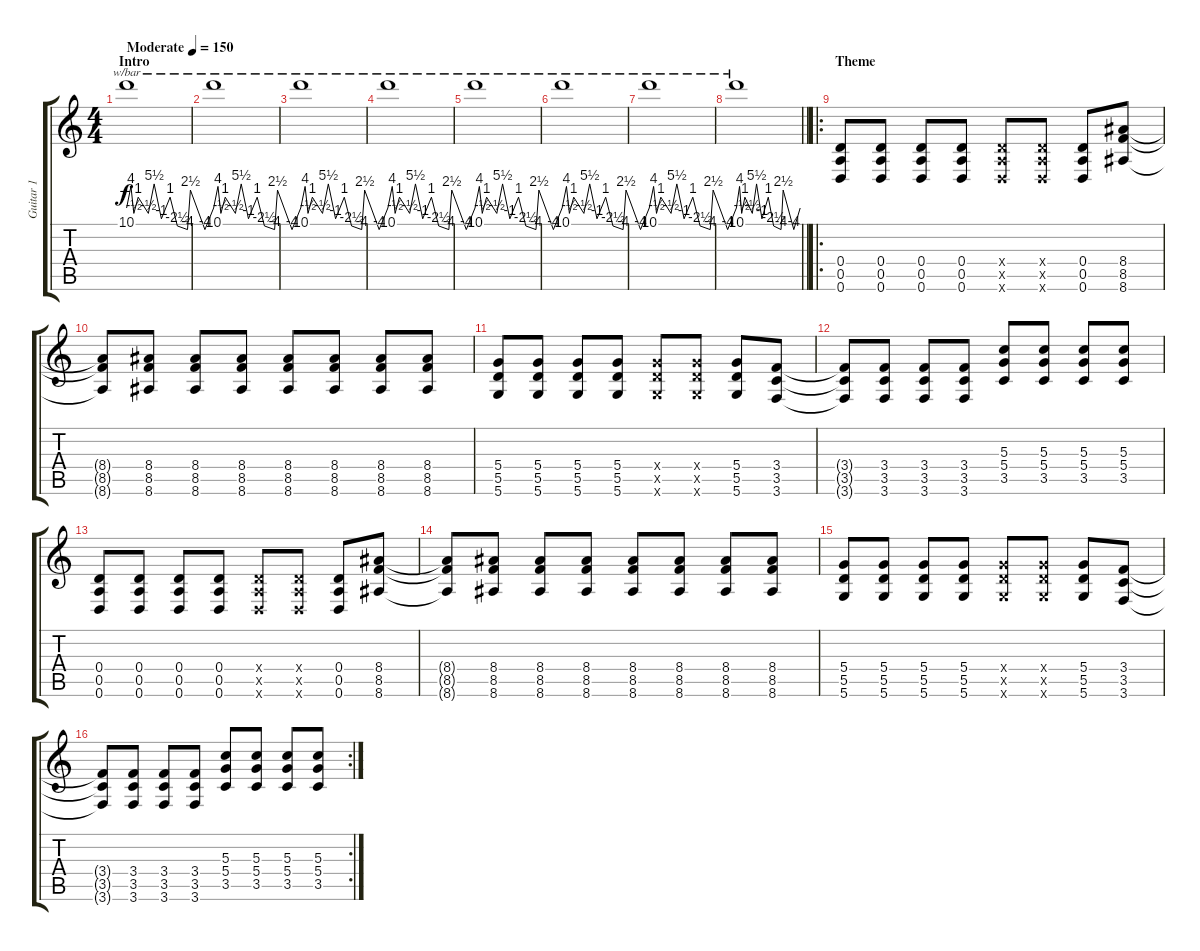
\track ("Guitar 1" "Guitar 1") {instrument distortionguitar}
\staff {score tabs}
\tuning (E4 B3 G3 D3 A2 D2) {hide}
\ts (4 4)
\section ("" "Intro")
\tempo (150 "Moderate")
\clef g2
\ks c
10.1.1{tbe (custom default 0 0 3 16 5 -2 8 4 15 -2 19 22 24 -4 30 4 35 -10 42 -16 44 10 54 -16 60 0) dy f instrument distortionguitar} |
10.1.1{tbe (custom default 0 0 3 16 5 -2 8 4 15 -2 19 22 24 -4 30 4 35 -10 42 -16 44 10 54 -16 60 0)} |
10.1.1{tbe (custom default 0 0 3 16 5 -2 8 4 15 -2 19 22 24 -4 30 4 35 -10 42 -16 44 10 54 -16 60 0)} |
10.1.1{tbe (custom default 0 0 3 16 5 -2 8 4 15 -2 19 22 24 -4 30 4 35 -10 42 -16 44 10 54 -16 60 0)} |
10.1.1{tbe (custom default 0 0 3 16 5 -2 8 4 15 -2 19 22 24 -4 30 4 35 -10 42 -16 44 10 54 -16 60 0)} |
10.1.1{tbe (custom default 0 0 3 16 5 -2 8 4 15 -2 19 22 24 -4 30 4 35 -10 42 -16 44 10 54 -16 60 0)} |
10.1.1{tbe (custom default 0 0 3 16 5 -2 8 4 15 -2 19 22 24 -4 30 4 35 -10 42 -16 44 10 54 -16 60 0)} |
\barLineRight lightlight
10.1.1{tbe (custom default 0 0 3 16 5 -2 8 4 15 -2 19 22 24 -4 30 4 35 -10 42 -16 44 10 54 -16 60 0)} |
\ro
\section ("" "Theme")
(0.4 0.5 0.6).8 (0.4 0.5 0.6).8 (0.4 0.5 0.6).8 (0.4 0.5 0.6).8 (0.4{x} 0.5{x} 0.6{x}).8 (0.4{x} 0.5{x} 0.6{x}).8 (0.4 0.5 0.6).8 (8.4 8.5 8.6).8 |
(8.4{t} 8.5{t} 8.6{t}).8 (8.4 8.5 8.6).8 (8.4 8.5 8.6).8 (8.4 8.5 8.6).8 (8.4 8.5 8.6).8 (8.4 8.5 8.6).8 (8.4 8.5 8.6).8 (8.4 8.5 8.6).8 |
(5.4 5.5 5.6).8 (5.4 5.5 5.6).8 (5.4 5.5 5.6).8 (5.4 5.5 5.6).8 (5.4{x} 5.5{x} 5.6{x}).8 (5.4{x} 5.5{x} 5.6{x}).8 (5.4 5.5 5.6).8 (3.4 3.5 3.6).8 |
(3.4{t} 3.5{t} 3.6{t}).8 (3.4 3.5 3.6).8 (3.4 3.5 3.6).8 (3.4 3.5 3.6).8 (5.3 5.4 3.5).8 (5.3 5.4 3.5).8 (5.3 5.4 3.5).8 (5.3 5.4 3.5).8 |
(0.4 0.5 0.6).8 (0.4 0.5 0.6).8 (0.4 0.5 0.6).8 (0.4 0.5 0.6).8 (0.4{x} 0.5{x} 0.6{x}).8 (0.4{x} 0.5{x} 0.6{x}).8 (0.4 0.5 0.6).8 (8.4 8.5 8.6).8 |
(8.4{t} 8.5{t} 8.6{t}).8 (8.4 8.5 8.6).8 (8.4 8.5 8.6).8 (8.4 8.5 8.6).8 (8.4 8.5 8.6).8 (8.4 8.5 8.6).8 (8.4 8.5 8.6).8 (8.4 8.5 8.6).8 |
(5.4 5.5 5.6).8 (5.4 5.5 5.6).8 (5.4 5.5 5.6).8 (5.4 5.5 5.6).8 (5.4{x} 5.5{x} 5.6{x}).8 (5.4{x} 5.5{x} 5.6{x}).8 (5.4 5.5 5.6).8 (3.4 3.5 3.6).8 |
\rc 2
(3.4{t} 3.5{t} 3.6{t}).8 (3.4 3.5 3.6).8 (3.4 3.5 3.6).8 (3.4 3.5 3.6).8 (5.3 5.4 3.5).8 (5.3 5.4 3.5).8 (5.3 5.4 3.5).8 (5.3 5.4 3.5).8
